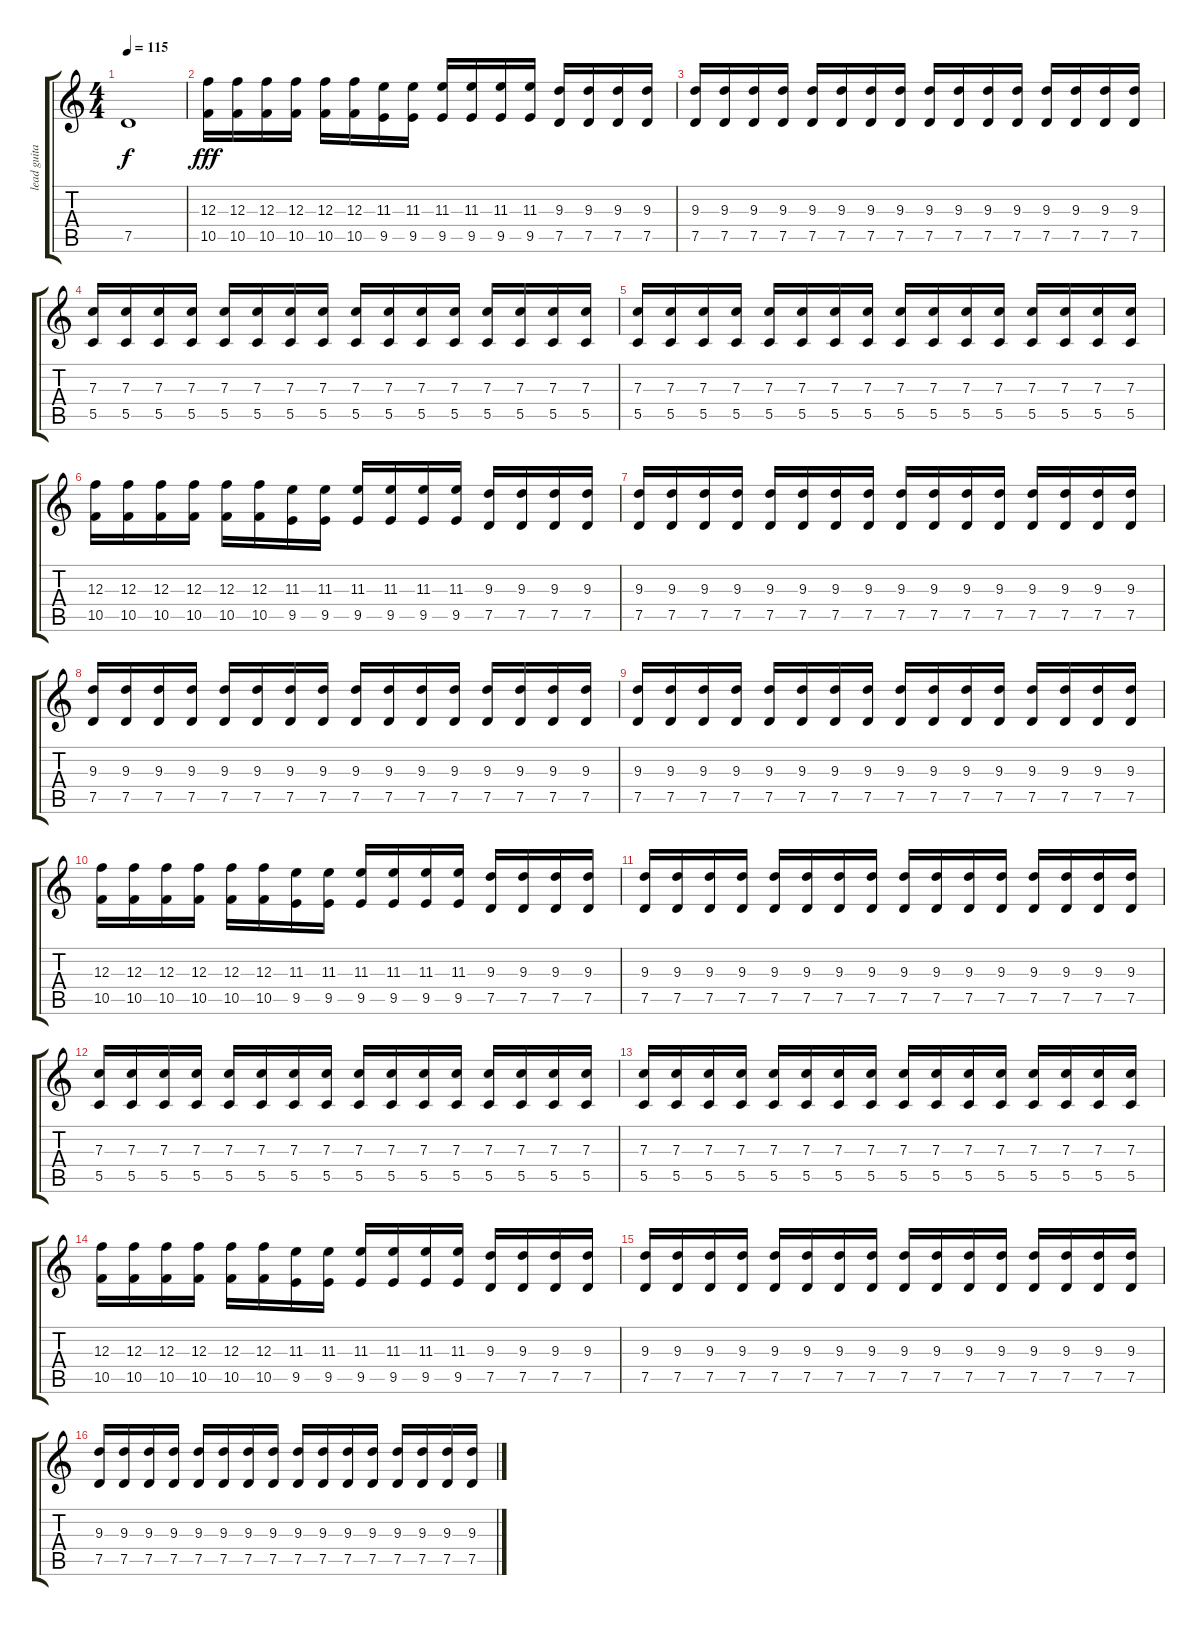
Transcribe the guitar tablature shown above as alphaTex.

\track ("lead guitar" "lead guita") {instrument distortionguitar}
\staff {score tabs}
\tuning (D4 A3 F3 C3 G2 D2) {hide}
\ts (4 4)
\tempo 115
\clef g2
\ks c
7.5{t}.1{dy f} |
(12.3 10.5).16{dy fff} (12.3 10.5).16 (12.3 10.5).16 (12.3 10.5).16 (12.3 10.5).16 (12.3 10.5).16 (11.3 9.5).16 (11.3 9.5).16 (11.3 9.5).16 (11.3 9.5).16 (11.3 9.5).16 (11.3 9.5).16 (9.3 7.5).16 (9.3 7.5).16 (9.3 7.5).16 (9.3 7.5).16 |
(9.3 7.5).16 (9.3 7.5).16 (9.3 7.5).16 (9.3 7.5).16 (9.3 7.5).16 (9.3 7.5).16 (9.3 7.5).16 (9.3 7.5).16 (9.3 7.5).16 (9.3 7.5).16 (9.3 7.5).16 (9.3 7.5).16 (9.3 7.5).16 (9.3 7.5).16 (9.3 7.5).16 (9.3 7.5).16 |
(7.3 5.5).16 (7.3 5.5).16 (7.3 5.5).16 (7.3 5.5).16 (7.3 5.5).16 (7.3 5.5).16 (7.3 5.5).16 (7.3 5.5).16 (7.3 5.5).16 (7.3 5.5).16 (7.3 5.5).16 (7.3 5.5).16 (7.3 5.5).16 (7.3 5.5).16 (7.3 5.5).16 (7.3 5.5).16 |
(7.3 5.5).16 (7.3 5.5).16 (7.3 5.5).16 (7.3 5.5).16 (7.3 5.5).16 (7.3 5.5).16 (7.3 5.5).16 (7.3 5.5).16 (7.3 5.5).16 (7.3 5.5).16 (7.3 5.5).16 (7.3 5.5).16 (7.3 5.5).16 (7.3 5.5).16 (7.3 5.5).16 (7.3 5.5).16 |
(12.3 10.5).16 (12.3 10.5).16 (12.3 10.5).16 (12.3 10.5).16 (12.3 10.5).16 (12.3 10.5).16 (11.3 9.5).16 (11.3 9.5).16 (11.3 9.5).16 (11.3 9.5).16 (11.3 9.5).16 (11.3 9.5).16 (9.3 7.5).16 (9.3 7.5).16 (9.3 7.5).16 (9.3 7.5).16 |
(9.3 7.5).16 (9.3 7.5).16 (9.3 7.5).16 (9.3 7.5).16 (9.3 7.5).16 (9.3 7.5).16 (9.3 7.5).16 (9.3 7.5).16 (9.3 7.5).16 (9.3 7.5).16 (9.3 7.5).16 (9.3 7.5).16 (9.3 7.5).16 (9.3 7.5).16 (9.3 7.5).16 (9.3 7.5).16 |
(9.3 7.5).16 (9.3 7.5).16 (9.3 7.5).16 (9.3 7.5).16 (9.3 7.5).16 (9.3 7.5).16 (9.3 7.5).16 (9.3 7.5).16 (9.3 7.5).16 (9.3 7.5).16 (9.3 7.5).16 (9.3 7.5).16 (9.3 7.5).16 (9.3 7.5).16 (9.3 7.5).16 (9.3 7.5).16 |
(9.3 7.5).16 (9.3 7.5).16 (9.3 7.5).16 (9.3 7.5).16 (9.3 7.5).16 (9.3 7.5).16 (9.3 7.5).16 (9.3 7.5).16 (9.3 7.5).16 (9.3 7.5).16 (9.3 7.5).16 (9.3 7.5).16 (9.3 7.5).16 (9.3 7.5).16 (9.3 7.5).16 (9.3 7.5).16 |
(12.3 10.5).16 (12.3 10.5).16 (12.3 10.5).16 (12.3 10.5).16 (12.3 10.5).16 (12.3 10.5).16 (11.3 9.5).16 (11.3 9.5).16 (11.3 9.5).16 (11.3 9.5).16 (11.3 9.5).16 (11.3 9.5).16 (9.3 7.5).16 (9.3 7.5).16 (9.3 7.5).16 (9.3 7.5).16 |
(9.3 7.5).16 (9.3 7.5).16 (9.3 7.5).16 (9.3 7.5).16 (9.3 7.5).16 (9.3 7.5).16 (9.3 7.5).16 (9.3 7.5).16 (9.3 7.5).16 (9.3 7.5).16 (9.3 7.5).16 (9.3 7.5).16 (9.3 7.5).16 (9.3 7.5).16 (9.3 7.5).16 (9.3 7.5).16 |
(7.3 5.5).16 (7.3 5.5).16 (7.3 5.5).16 (7.3 5.5).16 (7.3 5.5).16 (7.3 5.5).16 (7.3 5.5).16 (7.3 5.5).16 (7.3 5.5).16 (7.3 5.5).16 (7.3 5.5).16 (7.3 5.5).16 (7.3 5.5).16 (7.3 5.5).16 (7.3 5.5).16 (7.3 5.5).16 |
(7.3 5.5).16 (7.3 5.5).16 (7.3 5.5).16 (7.3 5.5).16 (7.3 5.5).16 (7.3 5.5).16 (7.3 5.5).16 (7.3 5.5).16 (7.3 5.5).16 (7.3 5.5).16 (7.3 5.5).16 (7.3 5.5).16 (7.3 5.5).16 (7.3 5.5).16 (7.3 5.5).16 (7.3 5.5).16 |
(12.3 10.5).16 (12.3 10.5).16 (12.3 10.5).16 (12.3 10.5).16 (12.3 10.5).16 (12.3 10.5).16 (11.3 9.5).16 (11.3 9.5).16 (11.3 9.5).16 (11.3 9.5).16 (11.3 9.5).16 (11.3 9.5).16 (9.3 7.5).16 (9.3 7.5).16 (9.3 7.5).16 (9.3 7.5).16 |
(9.3 7.5).16 (9.3 7.5).16 (9.3 7.5).16 (9.3 7.5).16 (9.3 7.5).16 (9.3 7.5).16 (9.3 7.5).16 (9.3 7.5).16 (9.3 7.5).16 (9.3 7.5).16 (9.3 7.5).16 (9.3 7.5).16 (9.3 7.5).16 (9.3 7.5).16 (9.3 7.5).16 (9.3 7.5).16 |
(9.3 7.5).16 (9.3 7.5).16 (9.3 7.5).16 (9.3 7.5).16 (9.3 7.5).16 (9.3 7.5).16 (9.3 7.5).16 (9.3 7.5).16 (9.3 7.5).16 (9.3 7.5).16 (9.3 7.5).16 (9.3 7.5).16 (9.3 7.5).16 (9.3 7.5).16 (9.3 7.5).16 (9.3 7.5).16
